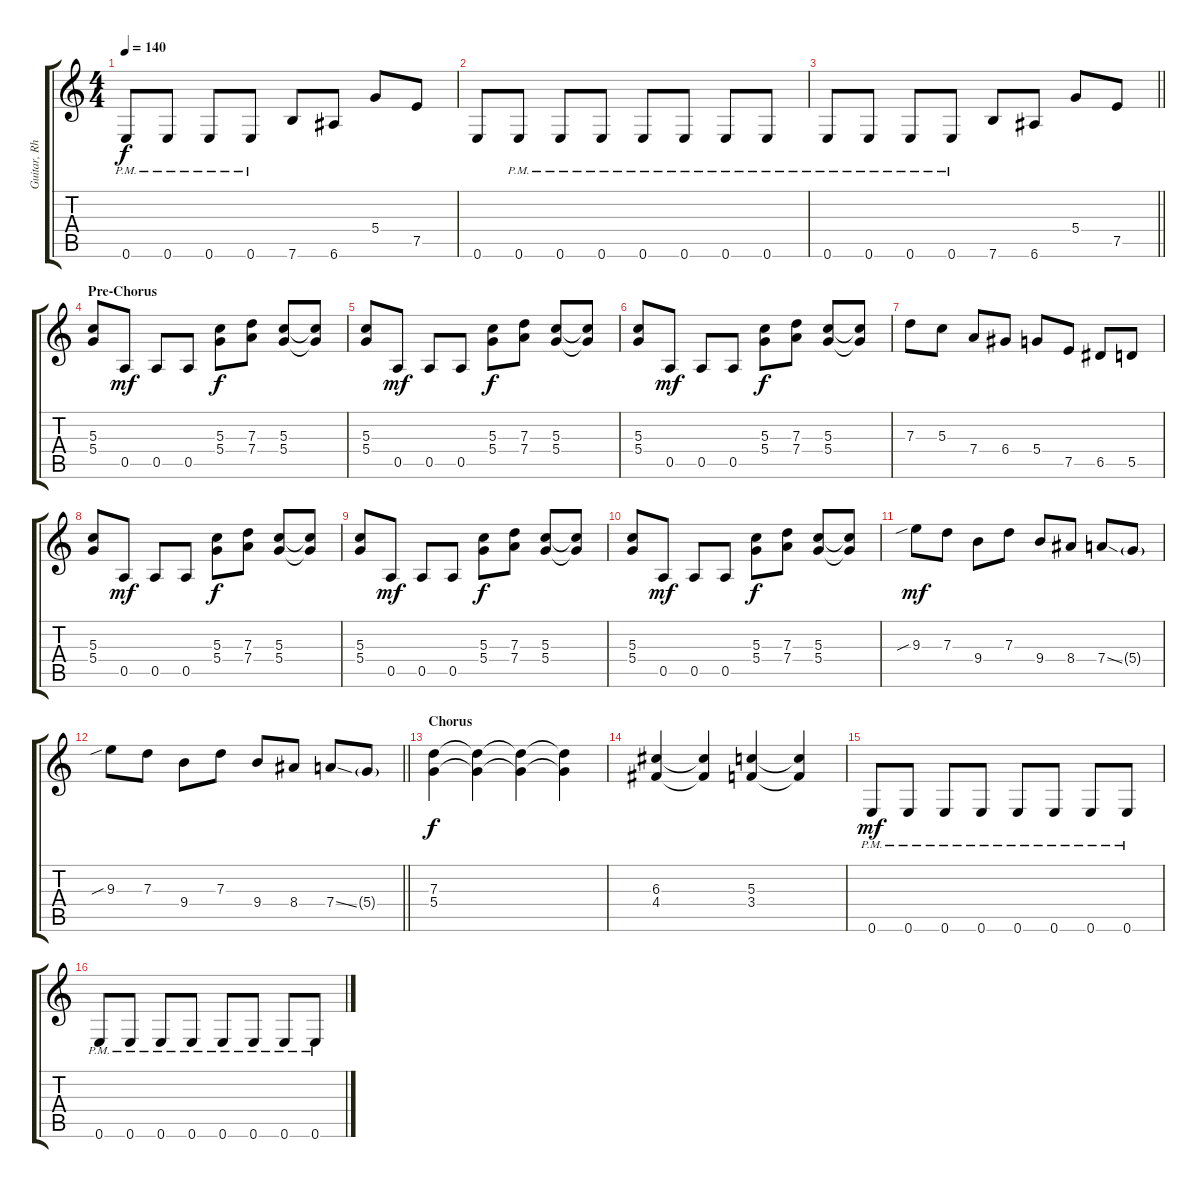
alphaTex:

\track ("Guitar, Rhythm" "Guitar, Rh") {instrument overdrivenguitar}
\staff {score tabs}
\tuning (E4 B3 G3 D3 A2 E2) {hide}
\ts (4 4)
\tempo 140
\clef g2
\ks c
0.6{pm}.8{dy f} 0.6{pm}.8 0.6{pm}.8 0.6{pm}.8 7.6.8 6.6.8 5.4.8 7.5.8 |
0.6.8 0.6{pm}.8 0.6{pm}.8 0.6{pm}.8 0.6{pm}.8 0.6{pm}.8 0.6{pm}.8 0.6{pm}.8 |
\barLineRight lightlight
0.6{pm}.8 0.6{pm}.8 0.6{pm}.8 0.6{pm}.8 7.6.8 6.6.8 5.4.8 7.5.8 |
\section ("" "Pre-Chorus")
(5.3 5.4).8 0.5.8{dy mf} 0.5.8 0.5.8 (5.3 5.4).8{dy f} (7.3 7.4).8 (5.3 5.4).8 (5.3{t} 5.4{t}).8 |
(5.3 5.4).8 0.5.8{dy mf} 0.5.8 0.5.8 (5.3 5.4).8{dy f} (7.3 7.4).8 (5.3 5.4).8 (5.3{t} 5.4{t}).8 |
(5.3 5.4).8 0.5.8{dy mf} 0.5.8 0.5.8 (5.3 5.4).8{dy f} (7.3 7.4).8 (5.3 5.4).8 (5.3{t} 5.4{t}).8 |
7.3.8 5.3.8 7.4.8 6.4.8 5.4.8 7.5.8 6.5.8 5.5.8 |
(5.3 5.4).8 0.5.8{dy mf} 0.5.8 0.5.8 (5.3 5.4).8{dy f} (7.3 7.4).8 (5.3 5.4).8 (5.3{t} 5.4{t}).8 |
(5.3 5.4).8 0.5.8{dy mf} 0.5.8 0.5.8 (5.3 5.4).8{dy f} (7.3 7.4).8 (5.3 5.4).8 (5.3{t} 5.4{t}).8 |
(5.3 5.4).8 0.5.8{dy mf} 0.5.8 0.5.8 (5.3 5.4).8{dy f} (7.3 7.4).8 (5.3 5.4).8 (5.3{t} 5.4{t}).8 |
9.3{sib}.8{dy mf} 7.3.8 9.4.8 7.3.8 9.4.8 8.4.8 7.4{ss}.8 5.4{g}.8 |
\barLineRight lightlight
9.3{sib}.8 7.3.8 9.4.8 7.3.8 9.4.8 8.4.8 7.4{ss}.8 5.4{g}.8 |
\section ("" "Chorus")
(7.3 5.4).4{dy f} (7.3{t} 5.4{t}).4 (7.3{t} 5.4{t}).4 (7.3{t} 5.4{t}).4 |
(6.3 4.4).4 (6.3{t} 4.4{t}).4 (5.3 3.4).4 (5.3{t} 3.4{t}).4 |
0.6{pm}.8{dy mf} 0.6{pm}.8 0.6{pm}.8 0.6{pm}.8 0.6{pm}.8 0.6{pm}.8 0.6{pm}.8 0.6{pm}.8 |
0.6{pm}.8 0.6{pm}.8 0.6{pm}.8 0.6{pm}.8 0.6{pm}.8 0.6{pm}.8 0.6{pm}.8 0.6{pm}.8
